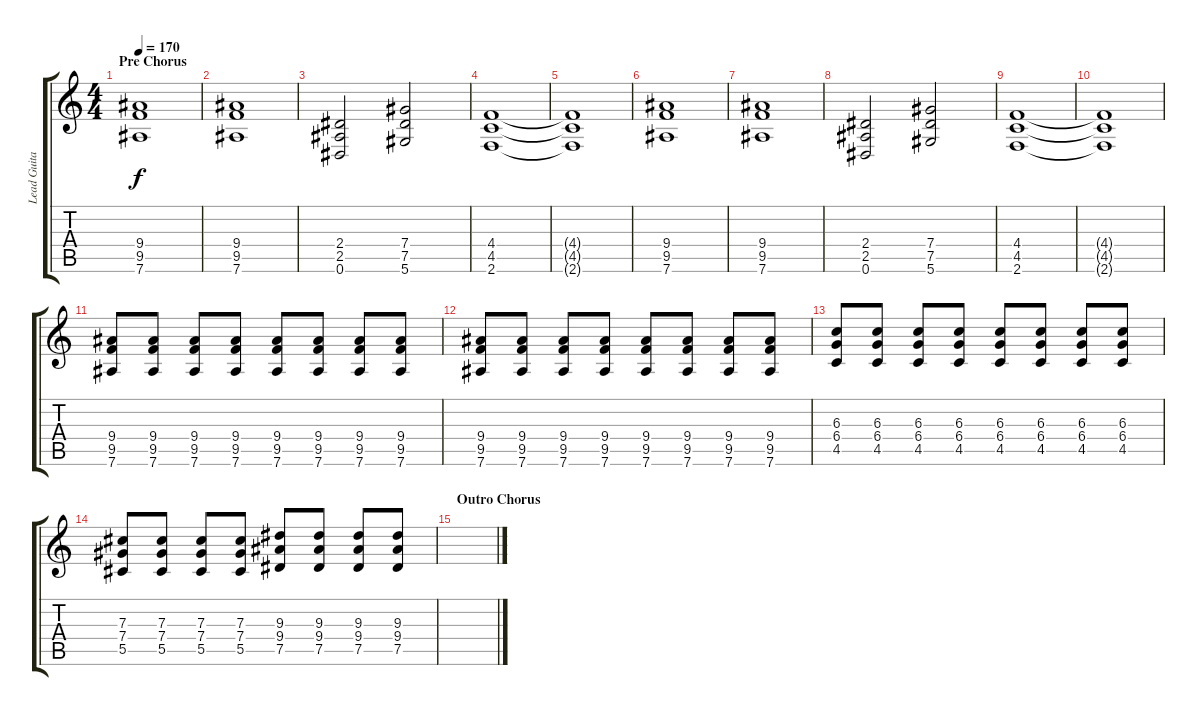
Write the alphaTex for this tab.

\track ("Lead Guitar" "Lead Guita") {instrument distortionguitar}
\staff {score tabs}
\tuning (Eb4 Bb3 Gb3 Db3 Ab2 Eb2) {hide}
\ts (4 4)
\section ("" "Pre Chorus")
\tempo 170
\clef g2
\ks c
(9.4 9.5 7.6).1{dy f} |
(9.4 9.5 7.6).1 |
(2.4 2.5 0.6).2 (7.4 7.5 5.6).2 |
(4.4 4.5 2.6).1 |
(4.4{t} 4.5{t} 2.6{t}).1 |
(9.4 9.5 7.6).1 |
(9.4 9.5 7.6).1 |
(2.4 2.5 0.6).2 (7.4 7.5 5.6).2 |
(4.4 4.5 2.6).1 |
(4.4{t} 4.5{t} 2.6{t}).1 |
(9.4 9.5 7.6).8 (9.4 9.5 7.6).8 (9.4 9.5 7.6).8 (9.4 9.5 7.6).8 (9.4 9.5 7.6).8 (9.4 9.5 7.6).8 (9.4 9.5 7.6).8 (9.4 9.5 7.6).8 |
(9.4 9.5 7.6).8 (9.4 9.5 7.6).8 (9.4 9.5 7.6).8 (9.4 9.5 7.6).8 (9.4 9.5 7.6).8 (9.4 9.5 7.6).8 (9.4 9.5 7.6).8 (9.4 9.5 7.6).8 |
(6.3 6.4 4.5).8 (6.3 6.4 4.5).8 (6.3 6.4 4.5).8 (6.3 6.4 4.5).8 (6.3 6.4 4.5).8 (6.3 6.4 4.5).8 (6.3 6.4 4.5).8 (6.3 6.4 4.5).8 |
(7.3 7.4 5.5).8 (7.3 7.4 5.5).8 (7.3 7.4 5.5).8 (7.3 7.4 5.5).8 (9.3 9.4 7.5).8 (9.3 9.4 7.5).8 (9.3 9.4 7.5).8 (9.3 9.4 7.5).8 |
\section ("" "Outro Chorus")
